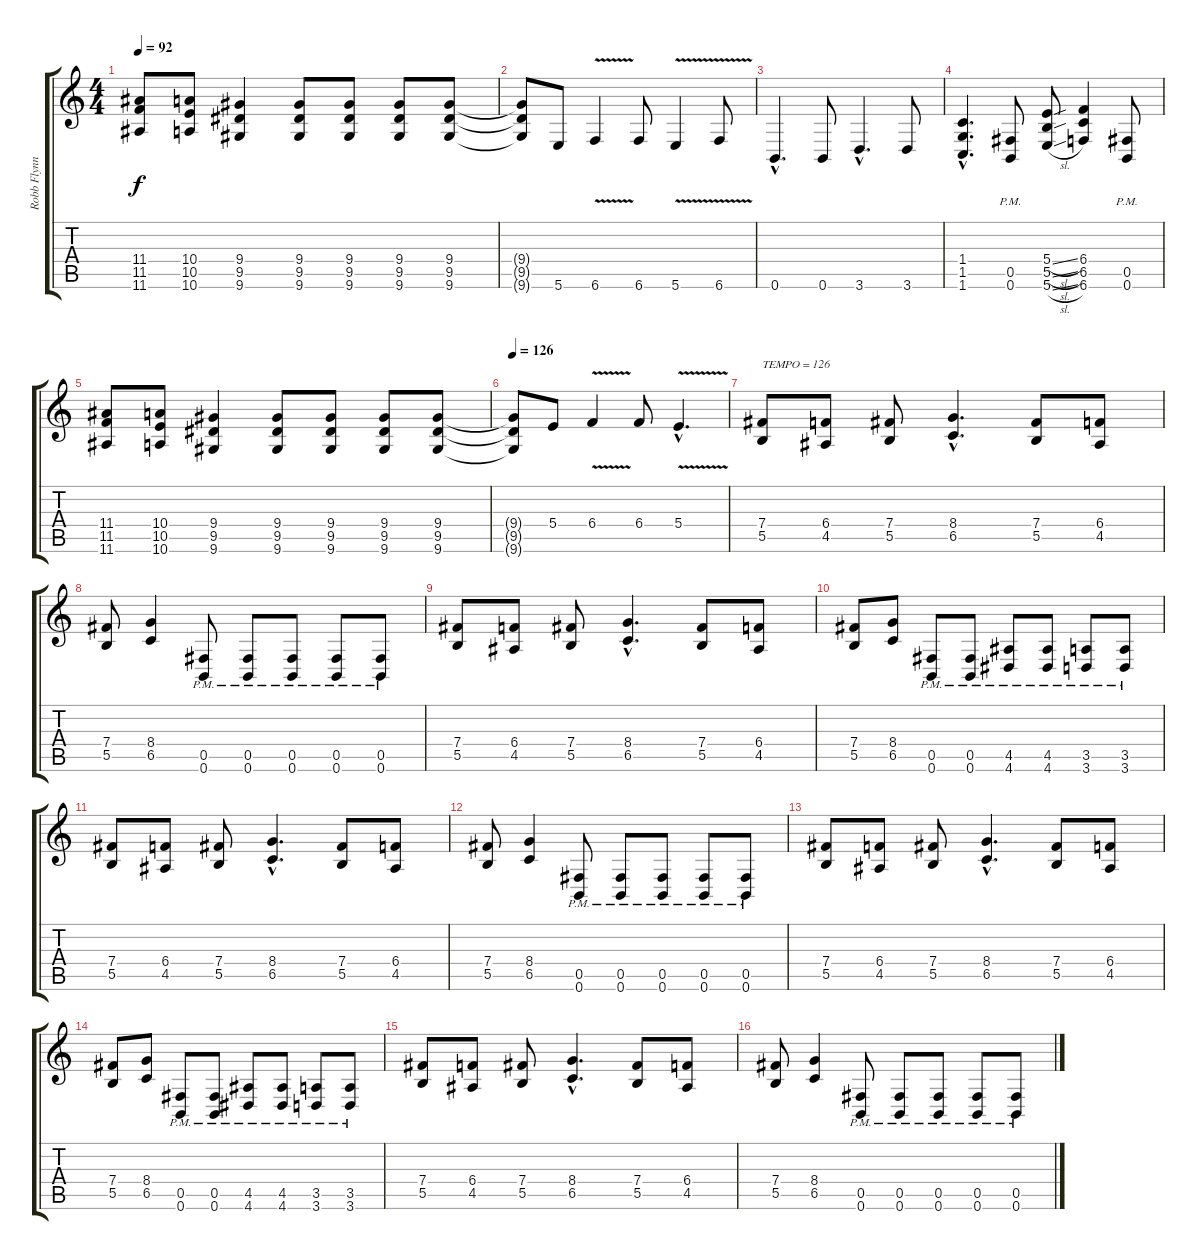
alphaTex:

\track ("Robb Flynn" "Robb Flynn") {instrument distortionguitar}
\staff {score tabs}
\tuning (Db4 Ab3 E3 B2 Gb2 B1) {hide}
\ts (4 4)
\tempo 92
\clef g2
\ks c
(11.4 11.5 11.6).8{dy f} (10.4 10.5 10.6).8 (9.4 9.5 9.6).4 (9.4 9.5 9.6).8 (9.4 9.5 9.6).8 (9.4 9.5 9.6).8 (9.4 9.5 9.6).8 |
(9.4{t} 9.5{t} 9.6{t}).8 5.6.8 6.6{v}.4 6.6.8 5.6{v}.4 6.6{v}.8 |
0.6{hac}.4{d} 0.6.8 3.6{hac}.4{d} 3.6.8 |
(1.4{hac} 1.5{hac} 1.6{hac}).4{d} (0.5{pm} 0.6{pm}).8 (5.4{sl} 5.5{sl} 5.6{sl}).8 (6.4 6.5 6.6).4 (0.5{pm} 0.6{pm}).8 |
(11.4 11.5 11.6).8 (10.4 10.5 10.6).8 (9.4 9.5 9.6).4 (9.4 9.5 9.6).8 (9.4 9.5 9.6).8 (9.4 9.5 9.6).8 (9.4 9.5 9.6).8 |
\tempo 126
(9.4{t} 9.5{t} 9.6{t}).8 5.4.8 6.4{v}.4 6.4.8 5.4{v hac}.4{d} |
(7.4 5.5).8{txt "TEMPO = 126 "} (6.4 4.5).8 (7.4 5.5).8 (8.4{hac} 6.5{hac}).4{d} (7.4 5.5).8 (6.4 4.5).8 |
(7.4 5.5).8 (8.4 6.5).4 (0.5{pm} 0.6{pm}).8 (0.5{pm} 0.6{pm}).8 (0.5{pm} 0.6{pm}).8 (0.5{pm} 0.6{pm}).8 (0.5{pm} 0.6{pm}).8 |
(7.4 5.5).8 (6.4 4.5).8 (7.4 5.5).8 (8.4{hac} 6.5{hac}).4{d} (7.4 5.5).8 (6.4 4.5).8 |
(7.4 5.5).8 (8.4 6.5).8 (0.5{pm} 0.6{pm}).8 (0.5{pm} 0.6{pm}).8 (4.5{pm} 4.6{pm}).8 (4.5{pm} 4.6{pm}).8 (3.5{pm} 3.6{pm}).8 (3.5{pm} 3.6{pm}).8 |
(7.4 5.5).8 (6.4 4.5).8 (7.4 5.5).8 (8.4{hac} 6.5{hac}).4{d} (7.4 5.5).8 (6.4 4.5).8 |
(7.4 5.5).8 (8.4 6.5).4 (0.5{pm} 0.6{pm}).8 (0.5{pm} 0.6{pm}).8 (0.5{pm} 0.6{pm}).8 (0.5{pm} 0.6{pm}).8 (0.5{pm} 0.6{pm}).8 |
(7.4 5.5).8 (6.4 4.5).8 (7.4 5.5).8 (8.4{hac} 6.5{hac}).4{d} (7.4 5.5).8 (6.4 4.5).8 |
(7.4 5.5).8 (8.4 6.5).8 (0.5{pm} 0.6{pm}).8 (0.5{pm} 0.6{pm}).8 (4.5{pm} 4.6{pm}).8 (4.5{pm} 4.6{pm}).8 (3.5{pm} 3.6{pm}).8 (3.5{pm} 3.6{pm}).8 |
(7.4 5.5).8 (6.4 4.5).8 (7.4 5.5).8 (8.4{hac} 6.5{hac}).4{d} (7.4 5.5).8 (6.4 4.5).8 |
(7.4 5.5).8 (8.4 6.5).4 (0.5{pm} 0.6{pm}).8 (0.5{pm} 0.6{pm}).8 (0.5{pm} 0.6{pm}).8 (0.5{pm} 0.6{pm}).8 (0.5{pm} 0.6{pm}).8
